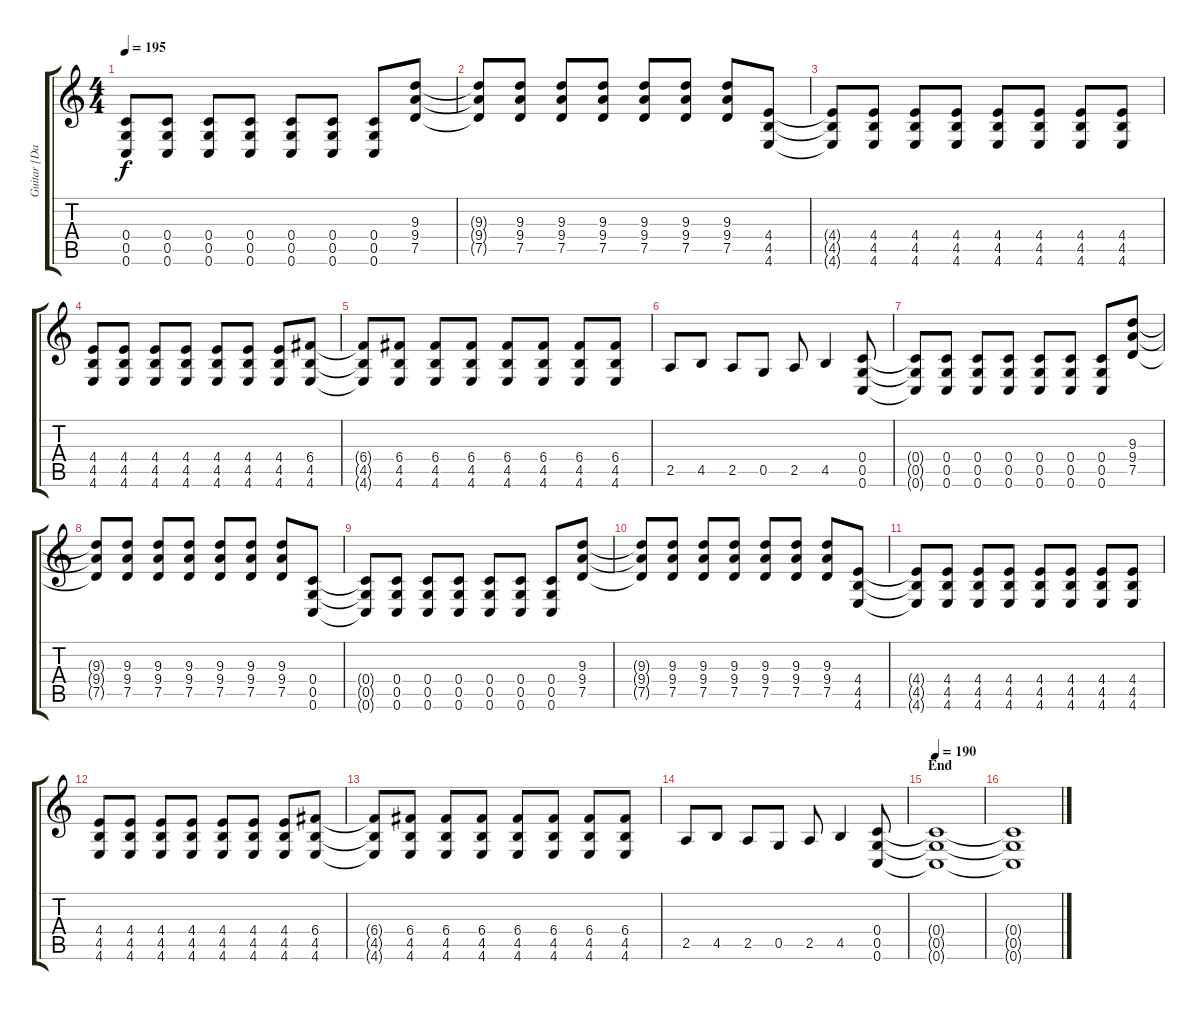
\track ("Guitar [Dallas Green]" "Guitar [Da") {instrument overdrivenguitar}
\staff {score tabs}
\tuning (D4 A3 F3 C3 G2 C2) {hide}
\ts (4 4)
\tempo 195
\clef g2
\ks c
(0.4{t} 0.5{t} 0.6{t}).8{dy f} (0.4 0.5 0.6).8 (0.4 0.5 0.6).8 (0.4 0.5 0.6).8 (0.4 0.5 0.6).8 (0.4 0.5 0.6).8 (0.4 0.5 0.6).8 (9.3 9.4 7.5).8 |
(9.3{t} 9.4{t} 7.5{t}).8 (9.3 9.4 7.5).8 (9.3 9.4 7.5).8 (9.3 9.4 7.5).8 (9.3 9.4 7.5).8 (9.3 9.4 7.5).8 (9.3 9.4 7.5).8 (4.4 4.5 4.6).8 |
(4.4{t} 4.5{t} 4.6{t}).8 (4.4 4.5 4.6).8 (4.4 4.5 4.6).8 (4.4 4.5 4.6).8 (4.4 4.5 4.6).8 (4.4 4.5 4.6).8 (4.4 4.5 4.6).8 (4.4 4.5 4.6).8 |
(4.4 4.5 4.6).8 (4.4 4.5 4.6).8 (4.4 4.5 4.6).8 (4.4 4.5 4.6).8 (4.4 4.5 4.6).8 (4.4 4.5 4.6).8 (4.4 4.5 4.6).8 (6.4 4.5 4.6).8 |
(6.4{t} 4.5{t} 4.6{t}).8 (6.4 4.5 4.6).8 (6.4 4.5 4.6).8 (6.4 4.5 4.6).8 (6.4 4.5 4.6).8 (6.4 4.5 4.6).8 (6.4 4.5 4.6).8 (6.4 4.5 4.6).8 |
2.5.8 4.5.8 2.5.8 0.5.8 2.5.8 4.5.4 (0.4 0.5 0.6).8 |
(0.4{t} 0.5{t} 0.6{t}).8 (0.4 0.5 0.6).8 (0.4 0.5 0.6).8 (0.4 0.5 0.6).8 (0.4 0.5 0.6).8 (0.4 0.5 0.6).8 (0.4 0.5 0.6).8 (9.3 9.4 7.5).8 |
(9.3{t} 9.4{t} 7.5{t}).8 (9.3 9.4 7.5).8 (9.3 9.4 7.5).8 (9.3 9.4 7.5).8 (9.3 9.4 7.5).8 (9.3 9.4 7.5).8 (9.3 9.4 7.5).8 (0.4 0.5 0.6).8 |
(0.4{t} 0.5{t} 0.6{t}).8 (0.4 0.5 0.6).8 (0.4 0.5 0.6).8 (0.4 0.5 0.6).8 (0.4 0.5 0.6).8 (0.4 0.5 0.6).8 (0.4 0.5 0.6).8 (9.3 9.4 7.5).8 |
(9.3{t} 9.4{t} 7.5{t}).8 (9.3 9.4 7.5).8 (9.3 9.4 7.5).8 (9.3 9.4 7.5).8 (9.3 9.4 7.5).8 (9.3 9.4 7.5).8 (9.3 9.4 7.5).8 (4.4 4.5 4.6).8 |
(4.4{t} 4.5{t} 4.6{t}).8 (4.4 4.5 4.6).8 (4.4 4.5 4.6).8 (4.4 4.5 4.6).8 (4.4 4.5 4.6).8 (4.4 4.5 4.6).8 (4.4 4.5 4.6).8 (4.4 4.5 4.6).8 |
(4.4 4.5 4.6).8 (4.4 4.5 4.6).8 (4.4 4.5 4.6).8 (4.4 4.5 4.6).8 (4.4 4.5 4.6).8 (4.4 4.5 4.6).8 (4.4 4.5 4.6).8 (6.4 4.5 4.6).8 |
(6.4{t} 4.5{t} 4.6{t}).8 (6.4 4.5 4.6).8 (6.4 4.5 4.6).8 (6.4 4.5 4.6).8 (6.4 4.5 4.6).8 (6.4 4.5 4.6).8 (6.4 4.5 4.6).8 (6.4 4.5 4.6).8 |
2.5.8 4.5.8 2.5.8 0.5.8 2.5.8 4.5.4 (0.4 0.5 0.6).8 |
\section ("" "End")
\tempo 190
(0.4{t} 0.5{t} 0.6{t}).1 |
(0.4{t} 0.5{t} 0.6{t}).1
